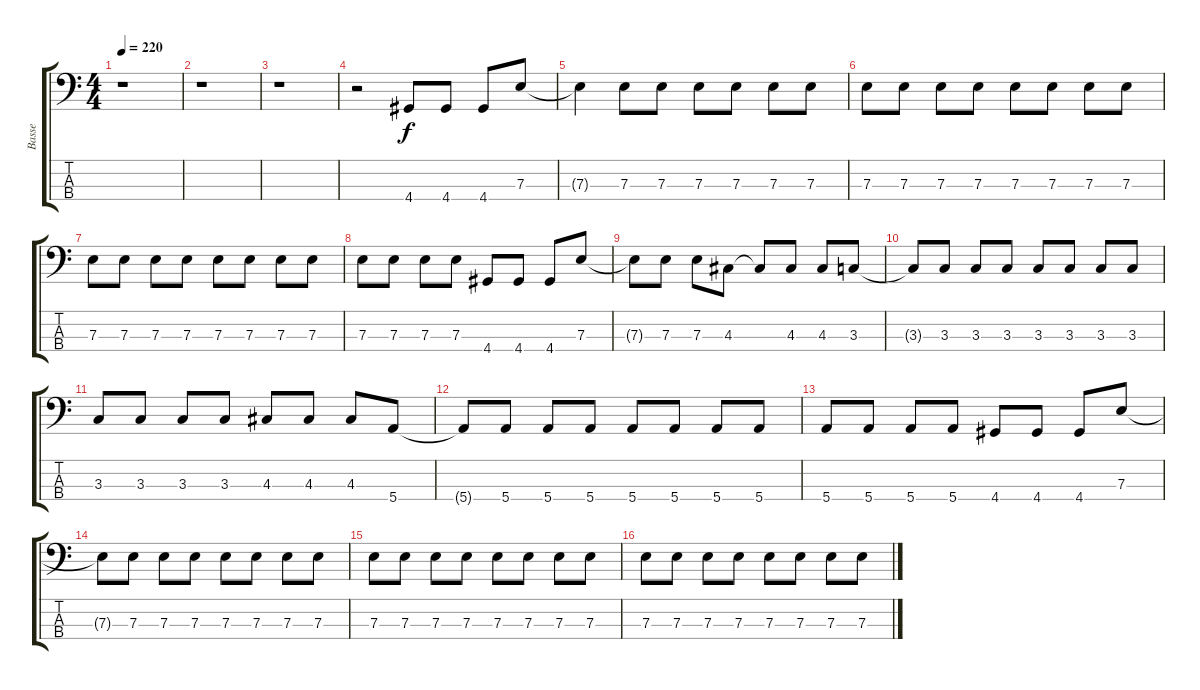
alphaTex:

\track ("Basse" "Basse") {instrument electricbasspick}
\staff {score tabs}
\tuning (G2 D2 A1 E1) {hide}
\ts (4 4)
\tempo 220
\clef f4
\ks c
r.1{dy f instrument electricbasspick} |
r.1 |
r.1 |
r.2 4.4.8 4.4.8 4.4.8 7.3.8 |
7.3{t}.4 7.3.8 7.3.8 7.3.8 7.3.8 7.3.8 7.3.8 |
7.3.8 7.3.8 7.3.8 7.3.8 7.3.8 7.3.8 7.3.8 7.3.8 |
7.3.8 7.3.8 7.3.8 7.3.8 7.3.8 7.3.8 7.3.8 7.3.8 |
7.3.8 7.3.8 7.3.8 7.3.8 4.4.8 4.4.8 4.4.8 7.3.8 |
7.3{t}.8 7.3.8 7.3.8 4.3.8 4.3{t}.8 4.3.8 4.3.8 3.3.8 |
3.3{t}.8 3.3.8 3.3.8 3.3.8 3.3.8 3.3.8 3.3.8 3.3.8 |
3.3.8 3.3.8 3.3.8 3.3.8 4.3.8 4.3.8 4.3.8 5.4.8 |
5.4{t}.8 5.4.8 5.4.8 5.4.8 5.4.8 5.4.8 5.4.8 5.4.8 |
5.4.8 5.4.8 5.4.8 5.4.8 4.4.8 4.4.8 4.4.8 7.3.8 |
7.3{t}.8 7.3.8 7.3.8 7.3.8 7.3.8 7.3.8 7.3.8 7.3.8 |
7.3.8 7.3.8 7.3.8 7.3.8 7.3.8 7.3.8 7.3.8 7.3.8 |
7.3.8 7.3.8 7.3.8 7.3.8 7.3.8 7.3.8 7.3.8 7.3.8
